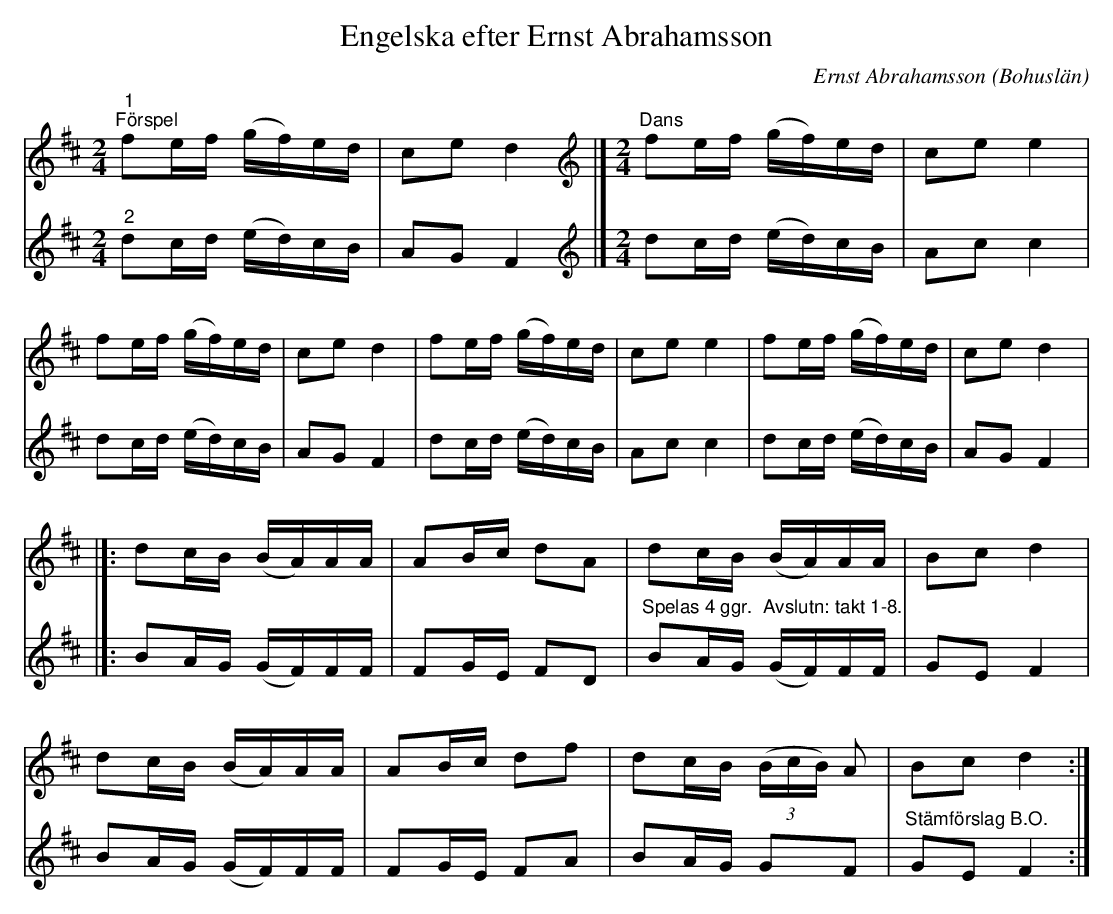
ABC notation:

X:1
T:Engelska efter Ernst Abrahamsson
C:Ernst Abrahamsson
O:Bohuslän
L:1/16
M:2/4
K:D
V:1
"^1""^Förspel" f2ef (gf)ed | c2e2 d4 |][K:D][M:2/4][K:treble]"^Dans" f2ef (gf)ed | c2e2 e4 |
f2ef (gf)ed | c2e2 d4 | f2ef (gf)ed | c2e2 e4 | f2ef (gf)ed | c2e2 d4 |]:
d2cB (BA)AA | A2Bc d2A2 | d2cB (BA)AA | B2c2 d4 |
d2cB (BA)AA | A2Bc d2f2 | d2cB (3(BcB) A2 | B2c2 d4 :|
V:2
"^2" d2cd (ed)cB | A2G2 F4 |][K:D][M:2/4][K:treble] d2cd (ed)cB | A2c2 c4 | d2cd (ed)cB | A2G2 F4 |
d2cd (ed)cB | A2c2 c4 | d2cd (ed)cB | A2G2 F4 |]: B2AG (GF)FF | F2GE F2D2 | "^Spelas 4 ggr.  Avslutn: takt 1-8." B2AG (GF)FF |
 G2E2 F4 | B2AG (GF)FF | F2GE F2A2 |
B2AG G2F2 | "^Stämförslag B.O." G2E2 F4 :|
